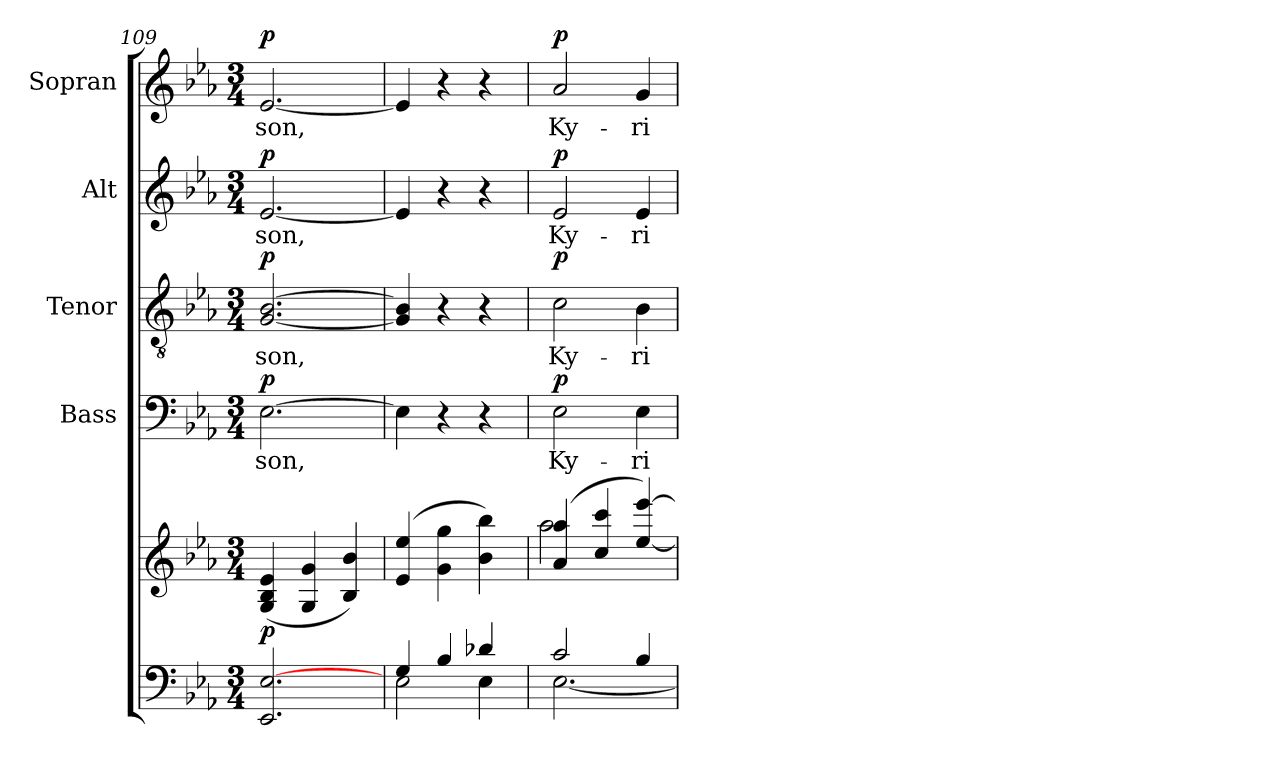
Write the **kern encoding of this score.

**kern	**kern	**dynam	**kern	**text	**dynam	**kern	**text	**dynam	**kern	**text	**dynam	**kern	**text	**dynam
*part5	*part5	*part5	*part4	*part4	*part4	*part3	*part3	*part3	*part2	*part2	*part2	*part1	*part1	*part1
*staff6	*staff5	*staff5/6	*staff4	*staff4	*staff4	*staff3	*staff3	*staff3	*staff2	*staff2	*staff2	*staff1	*staff1	*staff1
*	*	*	*I"Bass	*	*	*I"Tenor	*	*	*I"Alt	*	*	*I"Sopran	*	*
*	*	*	*I'B.	*	*	*I'T.	*	*	*I'A.	*	*	*I'S.	*	*
*clefF4	*clefG2	*	*clefF4	*	*	*clefGv2	*	*	*clefG2	*	*	*clefG2	*	*
*k[b-e-a-]	*k[b-e-a-]	*	*k[b-e-a-]	*	*	*k[b-e-a-]	*	*	*k[b-e-a-]	*	*	*k[b-e-a-]	*	*
*E-:	*E-:	*	*E-:	*	*	*E-:	*	*	*E-:	*	*	*E-:	*	*
*M3/4	*M3/4	*	*M3/4	*	*	*M3/4	*	*	*M3/4	*	*	*M3/4	*	*
=109	=109	=109	=109	=109	=109	=109	=109	=109	=109	=109	=109	=109	=109	=109
!	!	!LO:DY:b	!	!LO:LY:b	!LO:DY:a	!	!LO:LY:b	!LO:DY:a	!	!LO:LY:b	!LO:DY:a	!	!LO:LY:b	!LO:DY:a
2.EE-/ [<2.E-/	(4G/ 4B-/ 4e-/	p	[2.E-\	-son,	p	[2.G/ [2.B-/	-son,	p	[2.e-/	-son,	p	[2.e-/	-son,	p
.	4G/ 4g/	.	.	.	.	.	.	.	.	.	.	.	.	.
.	4B-/ 4b-/)	.	.	.	.	.	.	.	.	.	.	.	.	.
=110	=110	=110	=110	=110	=110	=110	=110	=110	=110	=110	=110	=110	=110	=110
*^	*	*	*	*	*	*	*	*	*	*	*	*	*	*
4G/	2E-\	(4e-/ 4ee-/	.	4E-\]	.	.	4G/] 4B-/]	.	.	4e-/]	.	.	4e-/]	.	.
4B-/	.	4g\ 4gg\	.	4r	.	.	4r	.	.	4r	.	.	4r	.	.
4d-X/	4E-\	4b-\ 4bb-\)	.	4r	.	.	4r	.	.	4r	.	.	4r	.	.
!!LO:PB:g=z
=111	=111	=111	=111	=111	=111	=111	=111	=111	=111	=111	=111	=111	=111	=111	=111
*	*	*^	*	*	*	*	*	*	*	*	*	*	*	*	*
!	!	!	!	!	!	!LO:LY:b	!LO:DY:a	!	!LO:LY:b	!LO:DY:a	!	!LO:LY:b	!LO:DY:a	!	!LO:LY:b	!LO:DY:a
2c/	[<2.E-\	(4a-/ 4aa-/	2aa-\	.	2E-\	Ky-	p	2c\	Ky-	p	2e-/	Ky-	p	2a-/	Ky-	p
.	.	4cc/ 4ccc/	.	.	.	.	.	.	.	.	.	.	.	.	.	.
!	!	!	!	!	!	!LO:LY:b	!	!	!LO:LY:b	!	!	!LO:LY:b	!	!	!LO:LY:b	!
4B-/	.	[>4ee-/ [>4eee-/)	4ryy	.	4E-\	-ri-	.	4B-\	-ri-	.	4e-/	-ri-	.	4g/	-ri-	.
*v	*v	*	*	*	*	*	*	*	*	*	*	*	*	*	*	*
*	*v	*v	*	*	*	*	*	*	*	*	*	*	*	*	*
=	=	=	=	=	=	=	=	=	=	=	=	=	=	=
*-	*-	*-	*-	*-	*-	*-	*-	*-	*-	*-	*-	*-	*-	*-
